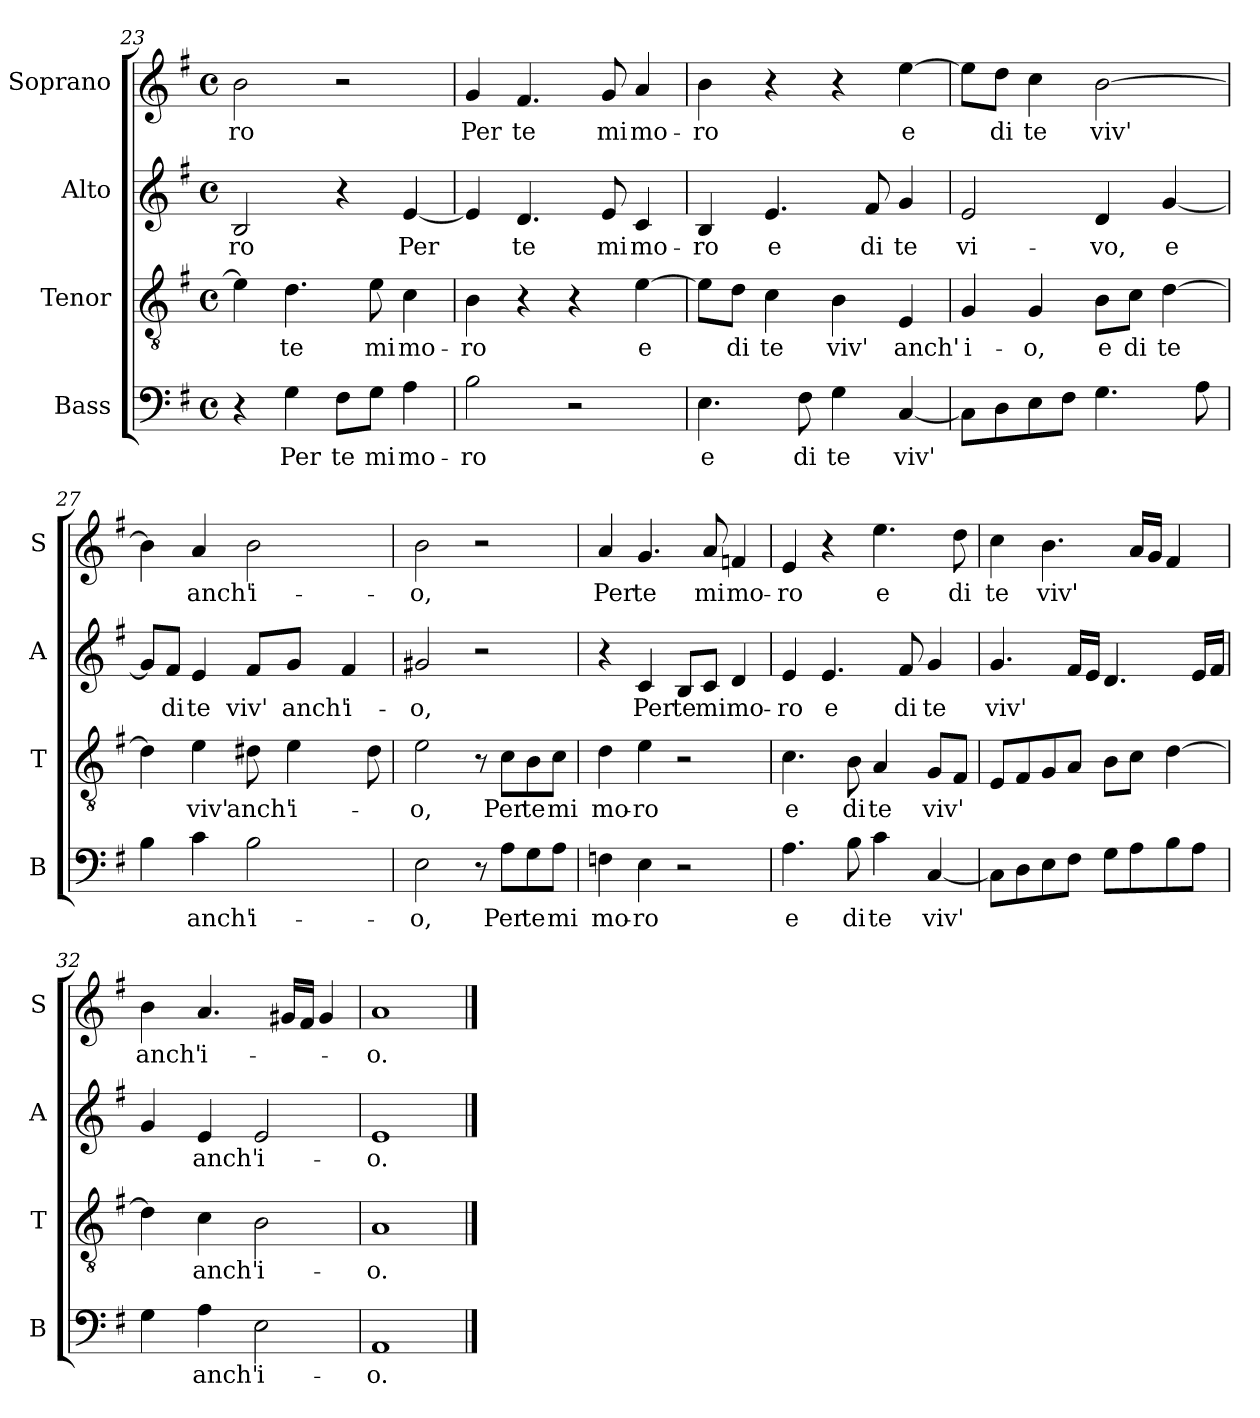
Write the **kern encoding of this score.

**kern	**text	**kern	**text	**kern	**text	**kern	**text
*part4	*part4	*part3	*part3	*part2	*part2	*part1	*part1
*staff4	*staff4	*staff3	*staff3	*staff2	*staff2	*staff1	*staff1
*I"Bass	*	*I"Tenor	*	*I"Alto	*	*I"Soprano	*
*I'B	*	*I'T	*	*I'A	*	*I'S	*
*clefF4	*	*clefGv2	*	*clefG2	*	*clefG2	*
*k[f#]	*	*k[f#]	*	*k[f#]	*	*k[f#]	*
*G:	*	*G:	*	*G:	*	*G:	*
*M4/4	*	*M4/4	*	*M4/4	*	*M4/4	*
*met(c)	*	*met(c)	*	*met(c)	*	*met(c)	*
=23	=23	=23	=23	=23	=23	=23	=23
4r	.	4e\]	.	2B/	-ro	2b\	-ro
4G\	Per	4.d\	te	.	.	.	.
8F#\L	te	.	.	4r	.	2r	.
8G\J	mi	8e\	mi	.	.	.	.
4A\	mo-	4c\	mo-	[4e/	Per	.	.
!!LO:PB:g=z
=24	=24	=24	=24	=24	=24	=24	=24
2B\	-ro	4B\	-ro	4e/]	.	4g/	Per
.	.	4r	.	4.d/	te	4.f#/	te
2r	.	4r	.	.	.	.	.
.	.	.	.	8e/	mi	8g/	mi
.	.	[4e\	e	4c/	mo-	4a/	mo-
=25	=25	=25	=25	=25	=25	=25	=25
4.E\	e	8e\L]	.	4B/	-ro	4b\	-ro
.	.	8d\J	di	.	.	.	.
.	.	4c\	te	4.e/	e	4r	.
8F#\	di	.	.	.	.	.	.
4G\	te	4B\	viv'	.	.	4r	.
.	.	.	.	8f#/	di	.	.
[4C/	viv'	4E/	anch'	4g/	te	[4ee\	e
=26	=26	=26	=26	=26	=26	=26	=26
8C\L]	.	4G/	i-	2e/	vi-	8ee\L]	.
8D\	.	.	.	.	.	8dd\J	di
8E\	.	4G/	-o,	.	.	4cc\	te
8F#\J	.	.	.	.	.	.	.
4.G\	.	8B\L	e	4d/	-vo,	[2b\	viv'
.	.	8c\J	di	.	.	.	.
.	.	[4d\	te	[4g/	e	.	.
8A\	.	.	.	.	.	.	.
=27	=27	=27	=27	=27	=27	=27	=27
4B\	.	4d\]	.	8g/L]	.	4b\]	.
.	.	.	.	8f#/J	di	.	.
4c\	anch'	4e\	viv'	4e/	te	4a/	anch'
2B\	i-	8d#X\	anch'	8f#/L	viv'	2b\	i-
.	.	4e\	i-	8g/J	anch'	.	.
.	.	.	.	4f#/	i-	.	.
.	.	8d#\	.	.	.	.	.
!!LO:LB:g=z
=28	=28	=28	=28	=28	=28	=28	=28
2E\	-o,	2e\	-o,	2g#X/	-o,	2b\	o,
8r	.	8r	.	2r	.	2r	.
8A\L	Per	8c\L	Per	.	.	.	.
8G\	te	8B\	te	.	.	.	.
8A\J	mi	8c\J	mi	.	.	.	.
=29	=29	=29	=29	=29	=29	=29	=29
4Fn\	mo-	4d\	mo-	4r	.	4a/	Per
4E\	-ro	4e\	-ro	4c/	Per	4.g/	te
2r	.	2r	.	8B/L	te	.	.
.	.	.	.	8c/J	mi	8a/	mi
.	.	.	.	4d/	mo-	4fn/	mo-
=30	=30	=30	=30	=30	=30	=30	=30
4.A\	e	4.c\	e	4e/	-ro	4e/	-ro
.	.	.	.	4.e/	e	4r	.
8B\	di	8B\	di	.	.	.	.
4c\	te	4A/	te	.	.	4.ee\	e
.	.	.	.	8f#/	di	.	.
[4C/	viv'	8G/L	viv'	4g/	te	.	.
.	.	8F#/J	.	.	.	8dd\	di
=31	=31	=31	=31	=31	=31	=31	=31
8C\L]	.	8E/L	.	4.g/	viv'	4cc\	te
8D\	.	8F#/	.	.	.	.	.
8E\	.	8G/	.	.	.	4.b\	viv'
8F#\J	.	8A/J	.	16f#/LL	.	.	.
.	.	.	.	16e/JJ	.	.	.
8G\L	.	8B\L	.	4.d/	.	.	.
8A\	.	8c\J	.	.	.	16a/LL	.
.	.	.	.	.	.	16g/JJ	.
8B\	.	[4d\	.	.	.	4f#/	.
8A\J	.	.	.	16e/LL	.	.	.
.	.	.	.	16f#/JJ	.	.	.
!!LO:LB:g=z
=32	=32	=32	=32	=32	=32	=32	=32
4G\	.	4d\]	.	4g/	.	4b\	anch'
4A\	anch'	4c\	anch'	4e/	anch'	4.a/	i-
2E\	i-	2B\	i-	2e/	i-	.	.
.	.	.	.	.	.	16g#X/LL	.
.	.	.	.	.	.	16f#/JJ	.
.	.	.	.	.	.	4g#/	.
=33	=33	=33	=33	=33	=33	=33	=33
1AA	-o.	1A	-o.	1e	-o.	1a	-o.
==	==	==	==	==	==	==	==
*-	*-	*-	*-	*-	*-	*-	*-
